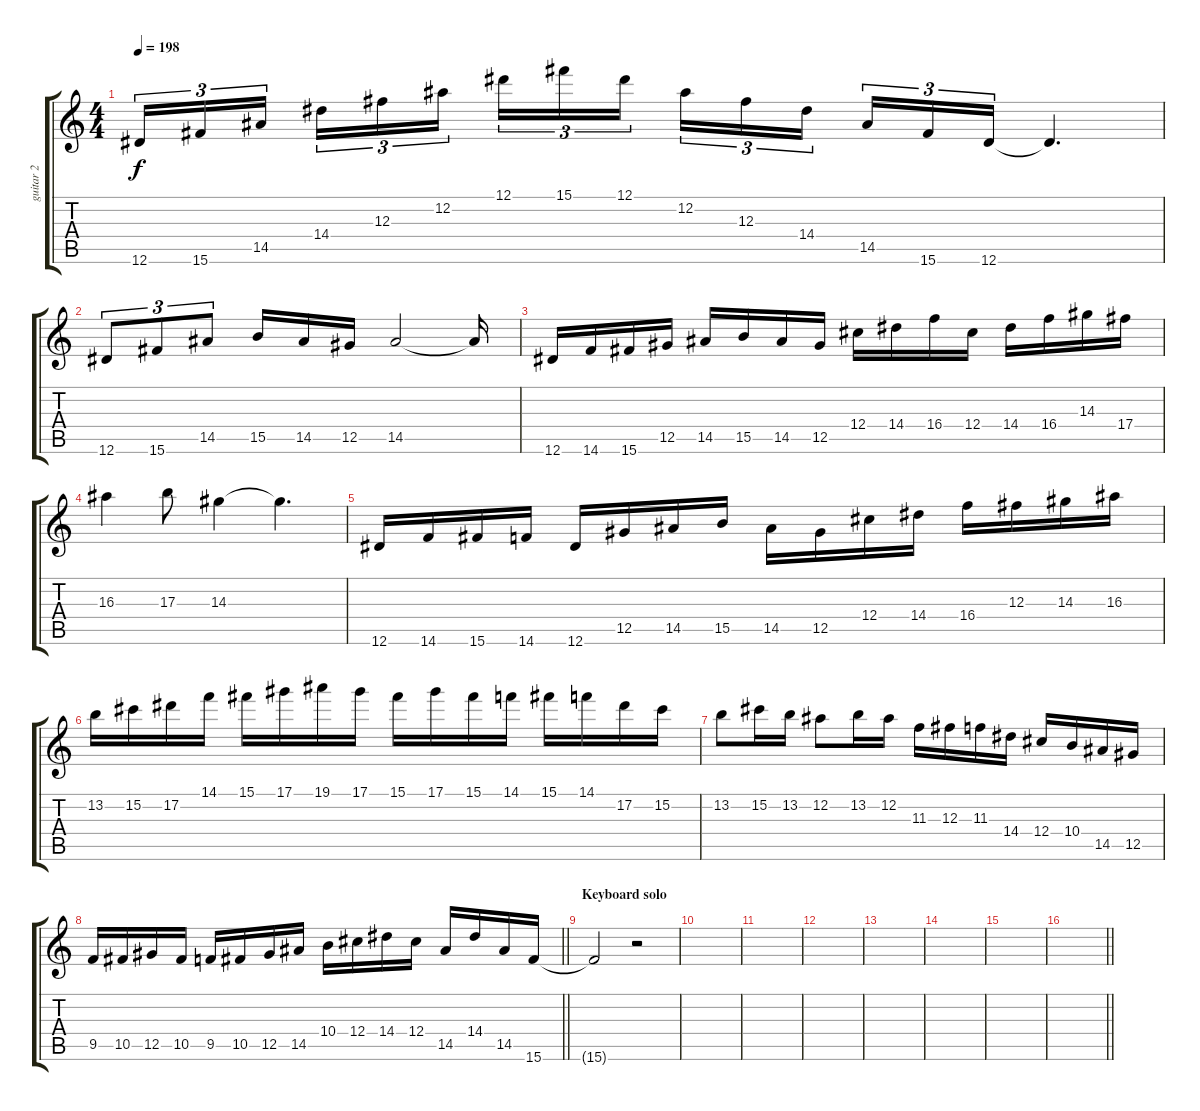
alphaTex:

\track ("guitar 2" "guitar 2") {instrument distortionguitar}
\staff {score tabs}
\tuning (Eb4 Bb3 Gb3 Db3 Ab2 Eb2) {hide}
\ts (4 4)
\tempo 198
\clef g2
\ks c
12.6.16{tu (3 2) dy f} 15.6.16{tu (3 2)} 14.5.16{tu (3 2) beam splitsecondary} 14.4.16{tu (3 2)} 12.3.16{tu (3 2)} 12.2.16{tu (3 2)} 12.1.16{tu (3 2)} 15.1.16{tu (3 2)} 12.1.16{tu (3 2) beam splitsecondary} 12.2.16{tu (3 2)} 12.3.16{tu (3 2)} 14.4.16{tu (3 2)} 14.5.16{tu (3 2)} 15.6.16{tu (3 2)} 12.6.16{tu (3 2)} 12.6{t}.4{d} |
12.6.8{tu (3 2)} 15.6.8{tu (3 2)} 14.5.8{tu (3 2)} 15.5.16 14.5.16 12.5.16 14.5.2 14.5{t}.16 |
12.6.16 14.6.16 15.6.16 12.5.16 14.5.16 15.5.16 14.5.16 12.5.16 12.4.16 14.4.16 16.4.16 12.4.16 14.4.16 16.4.16 14.3.16 17.4.16 |
16.3.4 17.3.8 14.3.4 14.3{t}.4{d} |
12.6.16 14.6.16 15.6.16 14.6.16 12.6.16 12.5.16 14.5.16 15.5.16 14.5.16 12.5.16 12.4.16 14.4.16 16.4.16 12.3.16 14.3.16 16.3.16 |
13.2.16 15.2.16 17.2.16 14.1.16 15.1.16 17.1.16 19.1.16 17.1.16 15.1.16 17.1.16 15.1.16 14.1.16 15.1.16 14.1.16 17.2.16 15.2.16 |
13.2.8 15.2.16 13.2.16 12.2.8 13.2.16 12.2.16 11.3.16 12.3.16 11.3.16 14.4.16 12.4.16 10.4.16 14.5.16 12.5.16 |
\barLineRight lightlight
9.5.16 10.5.16 12.5.16 10.5.16 9.5.16 10.5.16 12.5.16 14.5.16 10.4.16 12.4.16 14.4.16 12.4.16 14.5.16 14.4.16 14.5.16 15.6.16 |
\section ("" "Keyboard solo")
15.6{t}.2 r.2 |
|
|
|
|
|
|
\barLineRight lightlight
